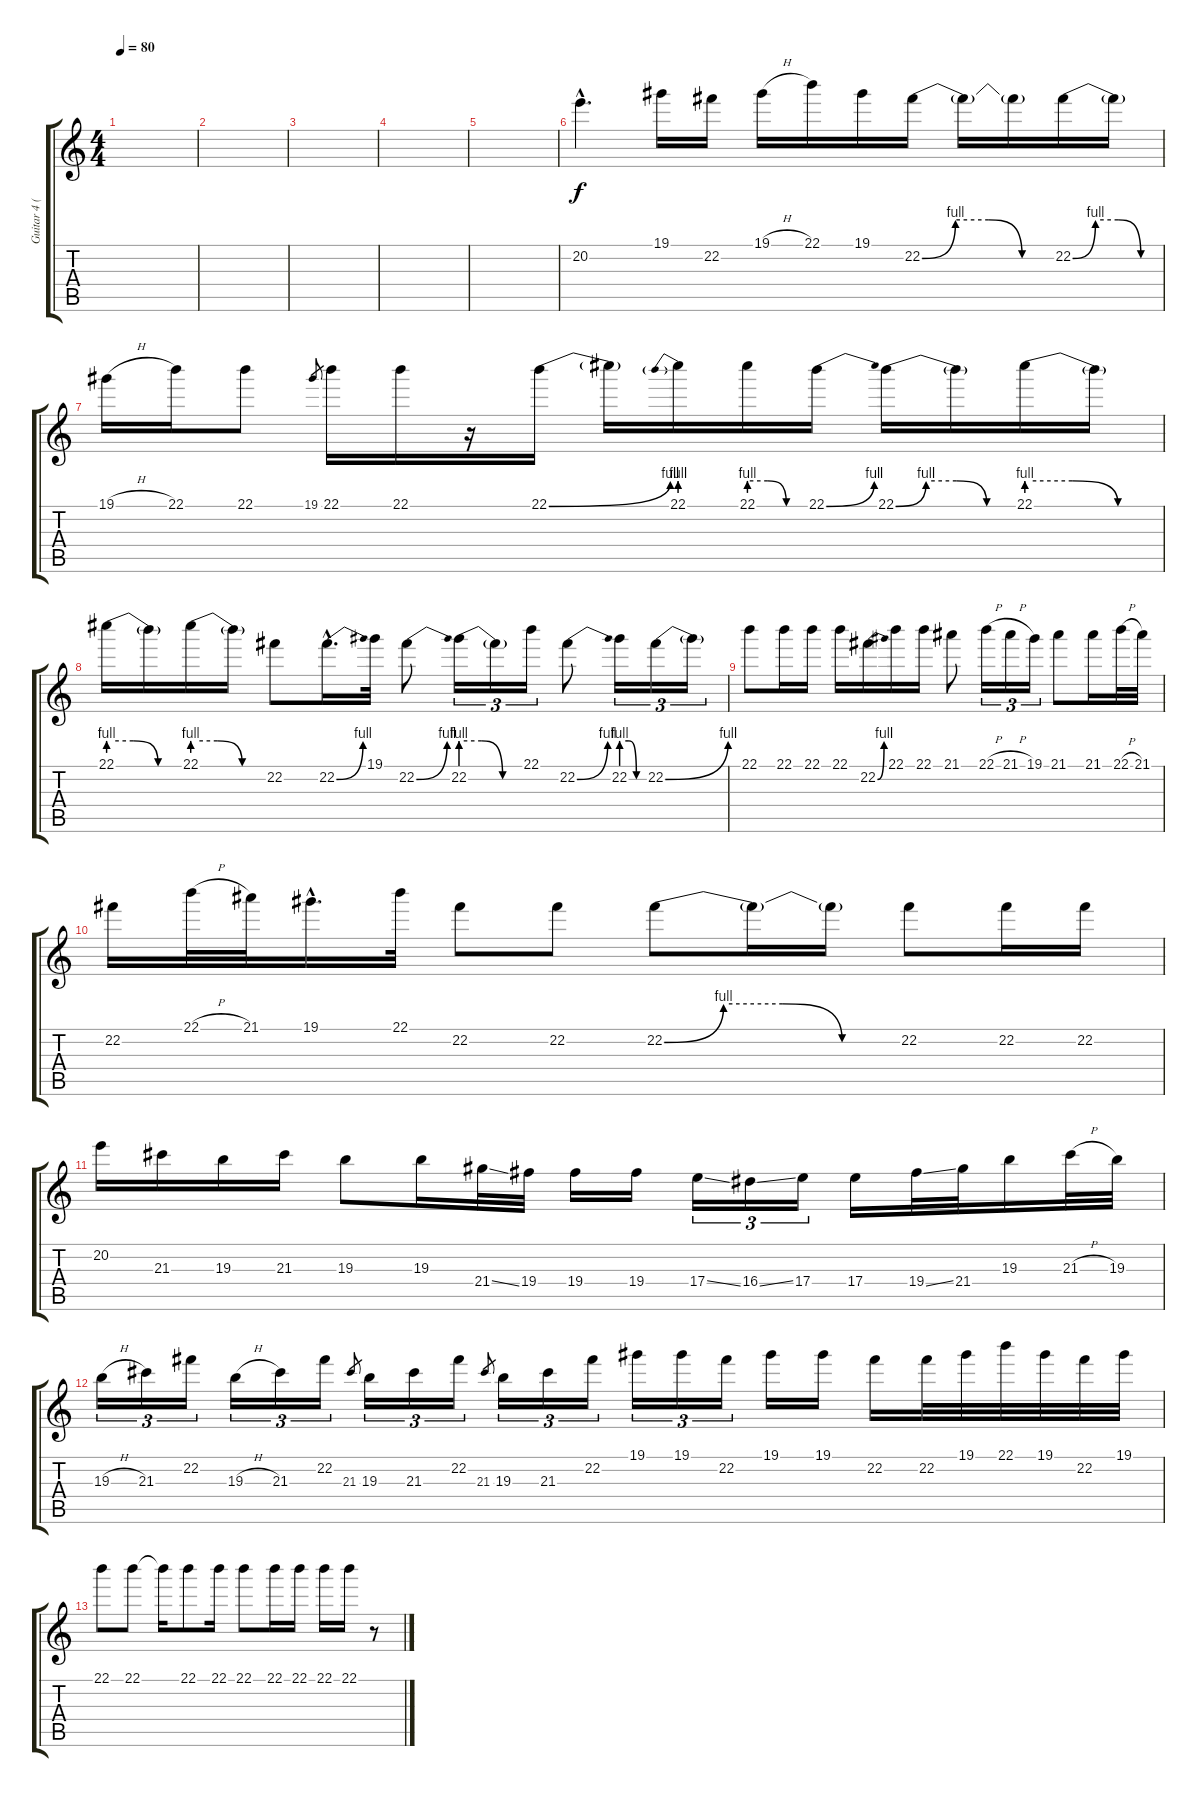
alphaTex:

\track ("Guitar 4 (w/wah)" "Guitar 4 (") {instrument distortionguitar}
\staff {score tabs}
\tuning (Db4 Ab3 E3 B2 Gb2 Db2) {hide}
\ts (4 4)
\tempo 80
\clef g2
\ks c
|
|
|
|
|
20.2{hac}.4{d balance 8} 19.1.16 22.2.16 19.1{h}.16 22.1.16 19.1.16 22.2{be (custom 0 0 15 4 30 4 45 0 60 0)}.16 22.2{t}.16 22.2{t}.16 22.2{be (custom 0 0 15 4 30 4 45 0 60 0)}.16 22.2{t}.16 |
19.1{h}.16 22.1.16 22.1.8 19.1.8{gr} 22.1.16 22.1.16 r.16 22.1{be (bend 0 0 60 4)}.16 22.1{t}.16 22.1{be (prebend 0 4 60 4)}.16 22.1{be (custom 0 4 20 4 40 0 60 0)}.16 22.1{be (bend 0 0 60 4)}.16 22.1{be (custom 0 0 15 4 30 4 45 0 60 0)}.16 22.1{t}.16 22.1{be (custom 0 4 20 4 40 0 60 0)}.16 22.1{t}.16 |
22.1{be (custom 0 4 20 4 40 0 60 0)}.16 22.1{t}.16 22.1{be (custom 0 4 20 4 40 0 60 0)}.16 22.1{t}.16 22.2.8 22.2{be (bend 0 0 60 4) hac}.16{d} 19.1.32 22.2{be (bend 0 0 60 4)}.8 22.2{be (custom 0 4 20 4 40 0 60 0)}.16{tu (3 2)} 22.2{t}.16{tu (3 2)} 22.1.16{tu (3 2)} 22.2{be (bend 0 0 60 4)}.8 22.2{be (custom 0 4 20 4 40 0 60 0)}.16{tu (3 2)} 22.2{be (bend 0 0 60 4)}.16{tu (3 2)} 22.2{t}.16{tu (3 2)} |
22.1.8 22.1.16 22.1.16 22.1.16 22.2{be (bend 0 0 60 4)}.16 22.1.16 22.1.16 21.1.8 22.1{h}.16{tu (3 2)} 21.1{h}.16{tu (3 2)} 19.1.16{tu (3 2)} 21.1.8 21.1.16 22.1{h}.32 21.1.32 |
22.2.16 22.1{h}.32 21.1.32 19.1{hac}.16{d} 22.1.32 22.2.8 22.2.8 22.2{be (custom 0 0 15 4 30 4 45 0 60 0)}.8 22.2{t}.16 22.2{t}.16 22.2.8 22.2.16 22.2.16 |
20.2.16 21.3.16 19.3.16 21.3.16 19.3.8 19.3.16 21.4{ss}.32 19.4.32 19.4.16 19.4.16 17.4{ss}.16{tu (3 2)} 16.4{ss}.16{tu (3 2)} 17.4.16{tu (3 2)} 17.4.16 19.4{ss}.32 21.4.32 19.3.16 21.3{h}.32 19.3.32 |
19.3{h}.16{tu (3 2)} 21.3.16{tu (3 2)} 22.2.16{tu (3 2)} 19.3{h}.16{tu (3 2)} 21.3.16{tu (3 2)} 22.2.16{tu (3 2)} 21.3.8{gr} 19.3.16{tu (3 2)} 21.3.16{tu (3 2)} 22.2.16{tu (3 2)} 21.3.8{gr} 19.3.16{tu (3 2)} 21.3.16{tu (3 2)} 22.2.16{tu (3 2)} 19.1.16{tu (3 2)} 19.1.16{tu (3 2)} 22.2.16{tu (3 2)} 19.1.16 19.1.16 22.2.16 22.2.32 19.1.32 22.1.32 19.1.32 22.2.32 19.1.32 |
22.1.8 22.1.8 22.1{t}.16 22.1.8 22.1.16 22.1.8 22.1.16 22.1.16 22.1.16 22.1.16 r.8
